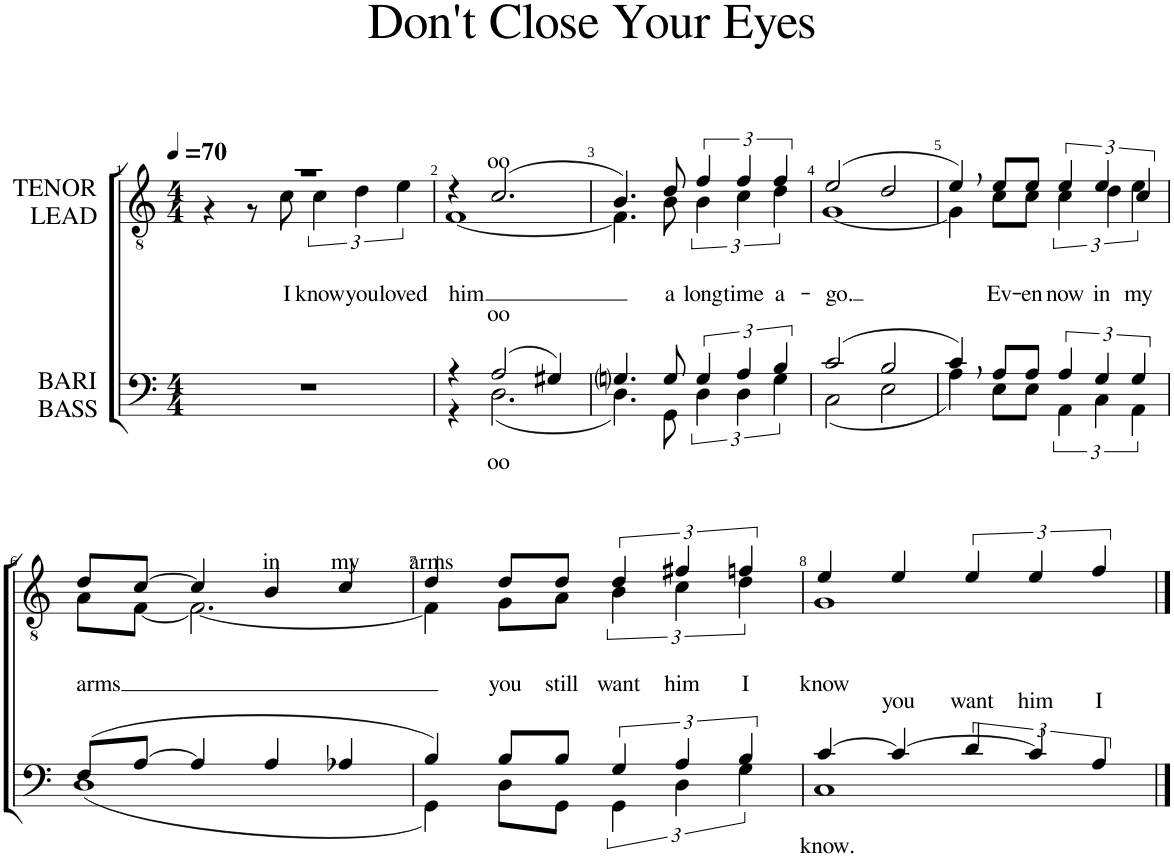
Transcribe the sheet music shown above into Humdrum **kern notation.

**kern	**text	**kern	**text
*part2	*part2	*part1	*part1
*staff2	*staff2	*staff1	*staff1
*I"BARI BASS	*	*I"TENOR LEAD	*
*clefF4	*	*clefGv2	*
*Trd4c7	*	*Trd4c7	*
*k[]	*	*k[]	*
*M4/4	*	*M4/4	*
*MM70	*	*MM70	*
=1	=1	=1	=1
*	*	*^	*
1r	.	1r	4r	.
.	.	.	8r	.
!	!	!	!	!LO:LY:b
.	.	.	8c\	I
!	!	!	!	!LO:LY:b
.	.	.	6c\	know
!	!	!	!	!LO:LY:b
.	.	.	6d\	you
!	!	!	!	!LO:LY:b
.	.	.	6e\	loved
=2	=2	=2	=2	=2
*^	*	*	*	*
!	!	!	!	!	!LO:LY:b
4r	4r	.	4r	[1F	him
!	!	!LO:LY:b	!	!	!
!	!	!LO:LY:b	!	!	!LO:LY:b
(2A/	(2.D\	oo	(2.c/	.	oo
4G#X/)	.	.	.	.	.
=3	=3	=3	=3	=3	=3
4.Gni/	4.D\)	.	4.B/)	4.F\]	.
!	!	!	!	!	!LO:LY:b
8G/	8GG\	.	8d/	8B\	a
!	!	!	!	!	!LO:LY:b
6G/	6D\	.	6f/	6B\	long
!	!	!	!	!	!LO:LY:b
6A/	6D\	.	6f/	6c\	time
!	!	!	!	!	!LO:LY:b
6B/	6G\	.	6f/	6d\	a-
=4	=4	=4	=4	=4	=4
!	!	!	!	!	!LO:LY:b
(2c/	(2C\	.	(2e/	[1G	-go.
2B/	2E\	.	2d/	.	.
=5	=5	=5	=5	=5	=5
4c,/)	4A\)	.	4e,/)	4G\]	.
!	!	!	!	!	!LO:LY:b
8A/L	8E\L	.	8e/L	8c\L	Ev-
!	!	!	!	!	!LO:LY:b
8A/J	8E\J	.	8e/J	8c\J	-en
!	!	!	!	!	!LO:LY:b
6A/	6AA\	.	6e/	6c\	now
!	!	!	!	!	!LO:LY:b
6G/	6C\	.	6e/	6d\	in
!	!	!	!	!	!LO:LY:b
6G/	6AA\	.	6c/	6e\	my
!!LO:LB:g=z	!!
=6	=6	=6	=6	=6	=6
!	!	!	!	!	!LO:LY:b
(8F/L	(1D	.	8d/L	8A\L	arms
[8A/J	.	.	[8c/J	[8F\J	.
4A/]	.	.	4c/]	2.F\_	.
!	!	!	!	!	!LO:LY:b
4A/	.	.	4B/	.	in
!	!	!	!	!	!LO:LY:b
4A-X/	.	.	4c/	.	my
=7	=7	=7	=7	=7	=7
!	!	!	!	!	!LO:LY:b
4B/)	4GG\)	.	4d/	4F\]	arms
!	!	!	!	!	!LO:LY:b
8B/L	8D\L	.	8d/L	8G\L	you
!	!	!	!	!	!LO:LY:b
8B/J	8GG\J	.	8d/J	8A\J	still
!	!	!	!	!	!LO:LY:b
6G/	6GG\	.	6d/	6B\	want
!	!	!	!	!	!LO:LY:b
6A/	6D\	.	6f#X/	6c\	him
!	!	!	!	!	!LO:LY:b
6B/	6G\	.	6fn/	6d\	I
=8	=8	=8	=8	=8	=8
!	!	!LO:LY:b	!	!	!LO:LY:b
[4c/	1C	know.	4e/	1G	know
!	!	!LO:LY:b	!	!	!
4c/_	.	you	4e/	.	.
!	!	!LO:LY:b	!	!	!
6d/	.	want	6e/	.	.
!	!	!LO:LY:b	!	!	!
6c/]	.	him	6e/	.	.
!	!	!LO:LY:b	!	!	!
6A/	.	I	6f/	.	.
*v	*v	*	*	*	*
*	*	*v	*v	*
==	==	==	==
*-	*-	*-	*-
